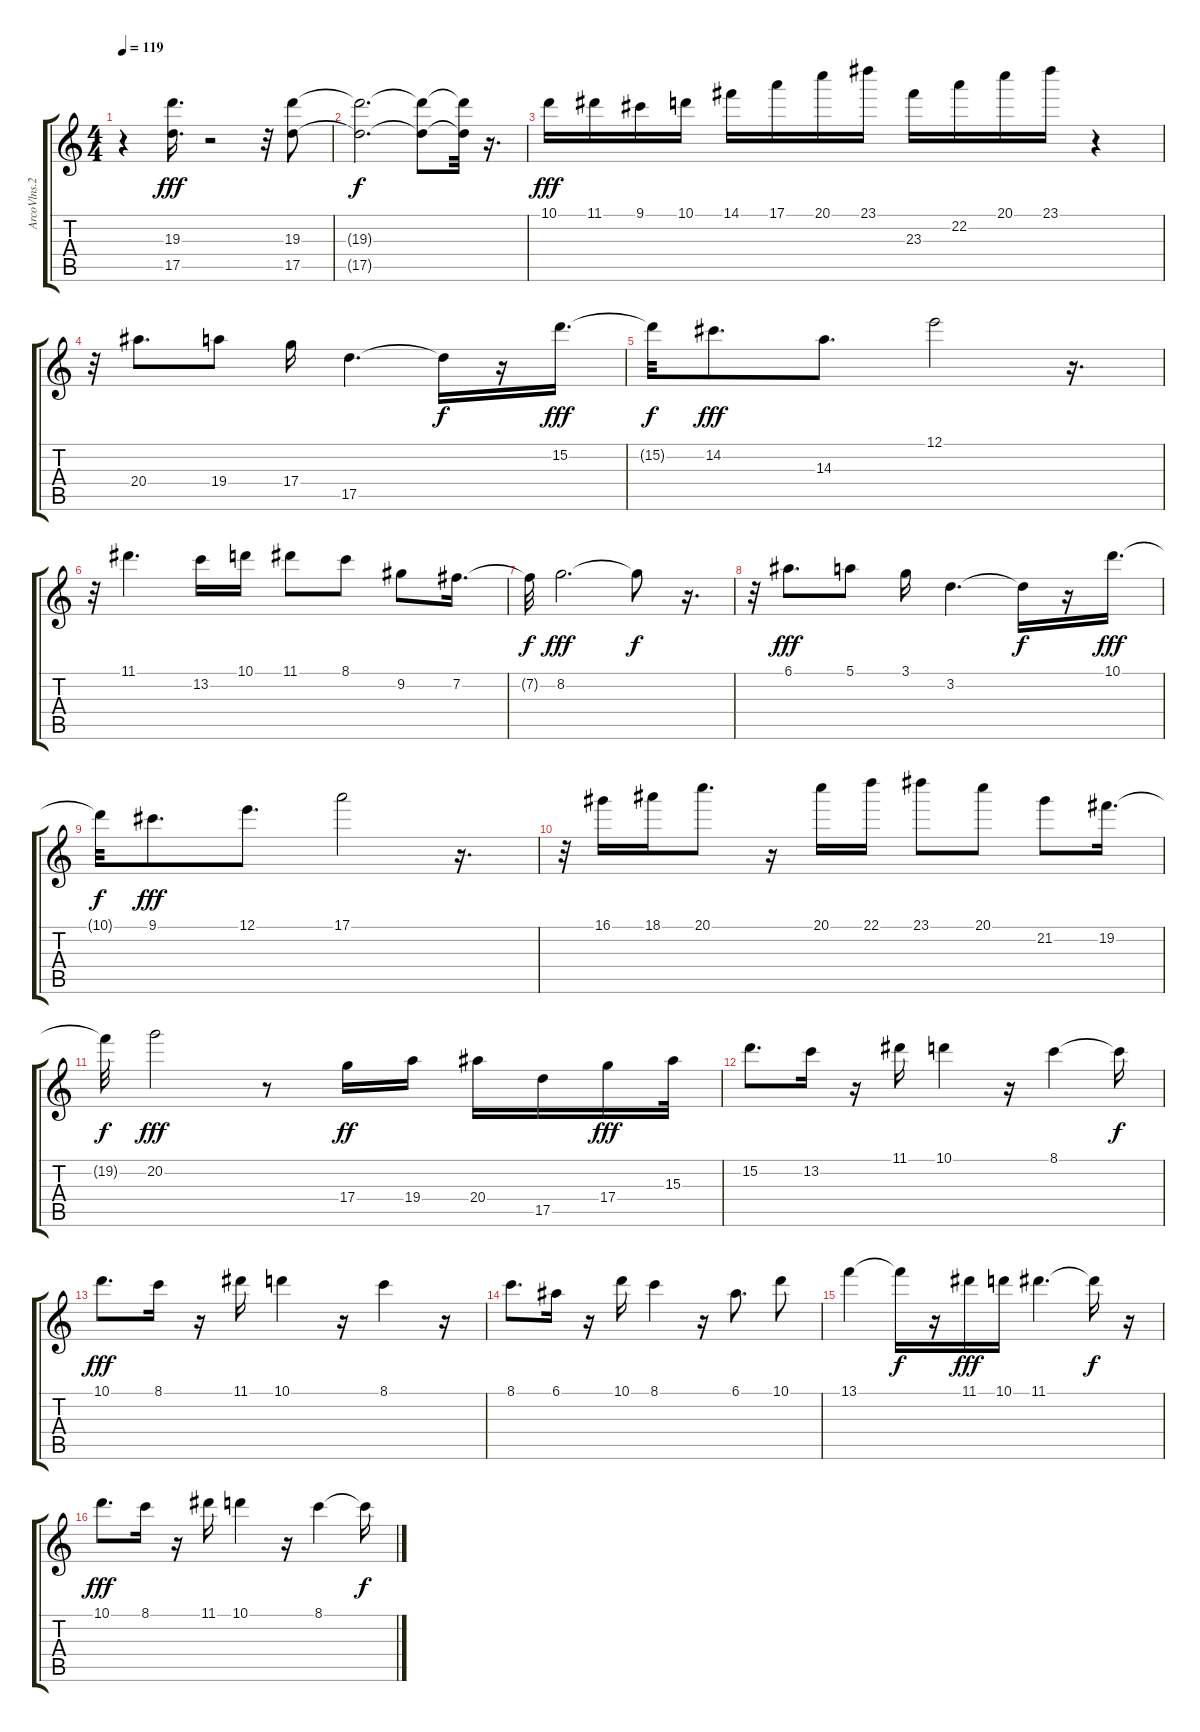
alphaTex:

\track ("ArcoVlns.2                     " "ArcoVlns.2") {instrument distortionguitar}
\staff {score tabs}
\tuning (E4 B3 G3 D3 A2 E2) {hide}
\ts (4 4)
\tempo 119
\clef g2
\ks c
r.4{dy fff} (19.3 17.5).16{d} r.2 r.32 (19.3 17.5).8 |
(19.3{t} 17.5{t}).2{d dy f} (19.3{t} 17.5{t}).8 (19.3{t} 17.5{t}).32 r.16{d} |
10.1.16{dy fff} 11.1.16 9.1.16 10.1.16 14.1.16 17.1.16 20.1.16 23.1.16 23.3.16 22.2.16 20.1.16 23.1.16 r.4 |
r.32 20.4.8{d} 19.4.8 17.4.16 17.5.4{d} 17.5{t}.16{dy f} r.16 15.2.16{d dy fff} |
15.2{t}.32{dy f} 14.2.8{d dy fff} 14.3.8{d} 12.1.2 r.16{d} |
r.32 11.1.4{d} 13.2.16 10.1.16 11.1.8 8.1.8 9.2.8 7.2.16{d} |
7.2{t}.32{dy f} 8.2.2{d dy fff} 8.2{t}.8{dy f} r.16{d} |
r.32 6.1.8{d dy fff} 5.1.8 3.1.16 3.2.4{d} 3.2{t}.16{dy f} r.16 10.1.16{d dy fff} |
10.1{t}.32{dy f} 9.1.8{d dy fff} 12.1.8{d} 17.1.2 r.16{d} |
r.32 16.1.16 18.1.16 20.1.8{d} r.16 20.1.16 22.1.16 23.1.8 20.1.8 21.2.8 19.2.16{d} |
19.2{t}.32{dy f} 20.2.2{dy fff} r.8 17.4.16{dy ff} 19.4.16 20.4.16 17.5.16 17.4.16{dy fff} 15.3.32 |
15.2.8{d} 13.2.16 r.16 11.1.16 10.1.4 r.16 8.1.4 8.1{t}.16{dy f} |
10.1.8{d dy fff} 8.1.16 r.16 11.1.16 10.1.4 r.16 8.1.4 r.16 |
8.1.8{d} 6.1.16 r.16 10.1.16 8.1.4 r.16 6.1.8{d} 10.1.8 |
13.1.4 13.1{t}.16{dy f} r.16 11.1.16{dy fff} 10.1.16 11.1.4{d} 11.1{t}.16{dy f} r.16 |
10.1.8{d dy fff} 8.1.16 r.16 11.1.16 10.1.4 r.16 8.1.4 8.1{t}.16{dy f}
